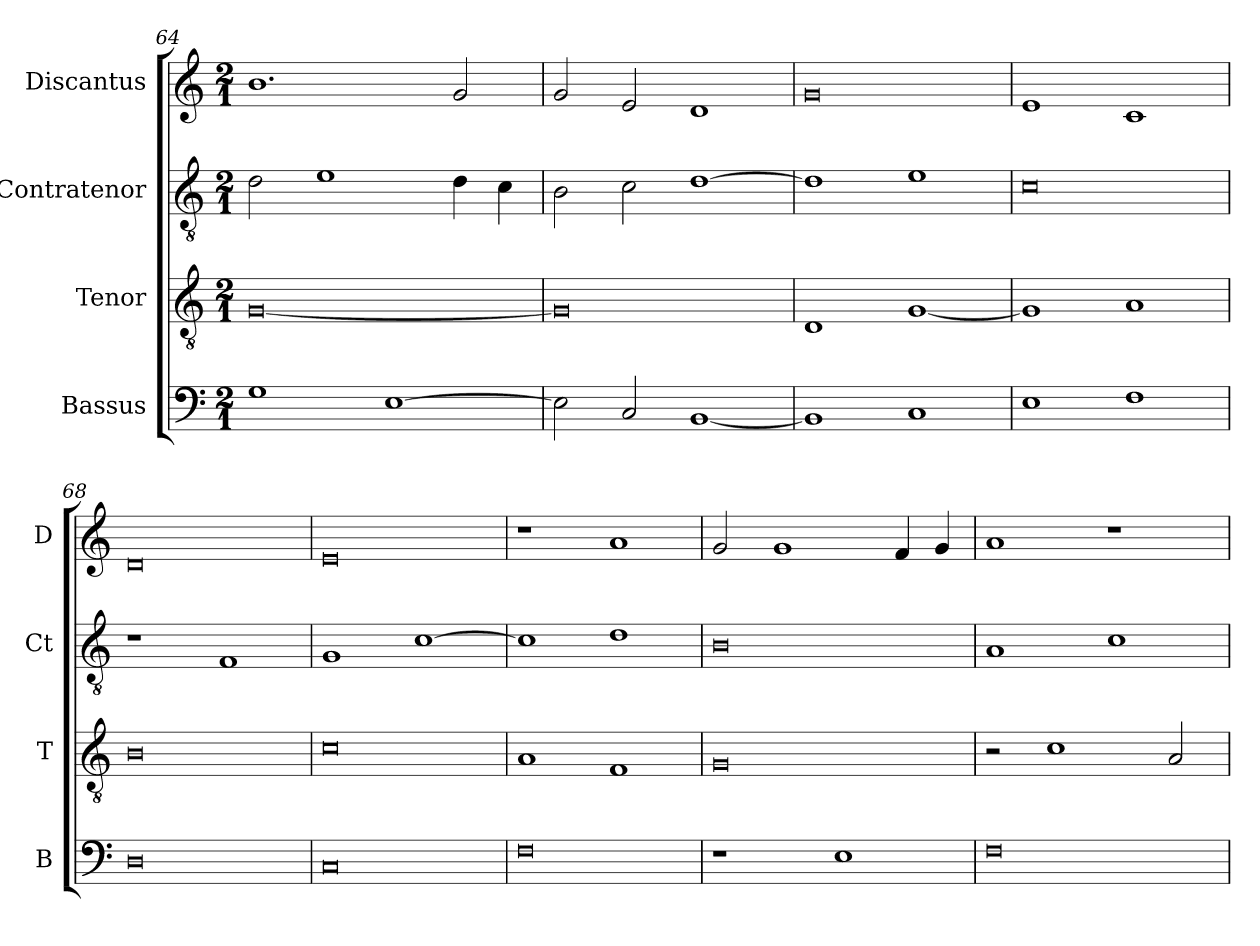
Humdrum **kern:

**kern	**kern	**kern	**kern
*part4	*part3	*part2	*part1
*staff4	*staff3	*staff2	*staff1
*I"Bassus	*I"Tenor	*I"Contratenor	*I"Discantus
*I'B	*I'T	*I'Ct	*I'D
*clefF4	*clefGv2	*clefGv2	*clefG2
*k[]	*k[]	*k[]	*k[]
*M2/1	*M2/1	*M2/1	*M2/1
=64	=64	=64	=64
1G	[0G	2d\	1.b
.	.	1e	.
[1E	.	.	.
.	.	4d\	2g/
.	.	4c\	.
=65	=65	=65	=65
2E\]	0G]	2B\	2g/
2C/	.	2c\	2e/
[1BB	.	[1d	1d
=66	=66	=66	=66
1BB]	1D	1d]	0g
1C	[1G	1e	.
=67	=67	=67	=67
1E	1G]	0c	1e
1F	1A	.	1c
=68	=68	=68	=68
0D	0B	1r	0d
.	.	1F	.
=69	=69	=69	=69
0C	0c	1G	0e
.	.	[1c	.
=70	=70	=70	=70
0F	1A	1c]	1r
.	1F	1d	1a
=71	=71	=71	=71
1r	0G	0B	2g/
.	.	.	1g
1E	.	.	.
.	.	.	4f/
.	.	.	4g/
=72	=72	=72	=72
0F	2r	1A	1a
.	1c	.	.
.	.	1c	1r
.	2A/	.	.
=	=	=	=
*-	*-	*-	*-
